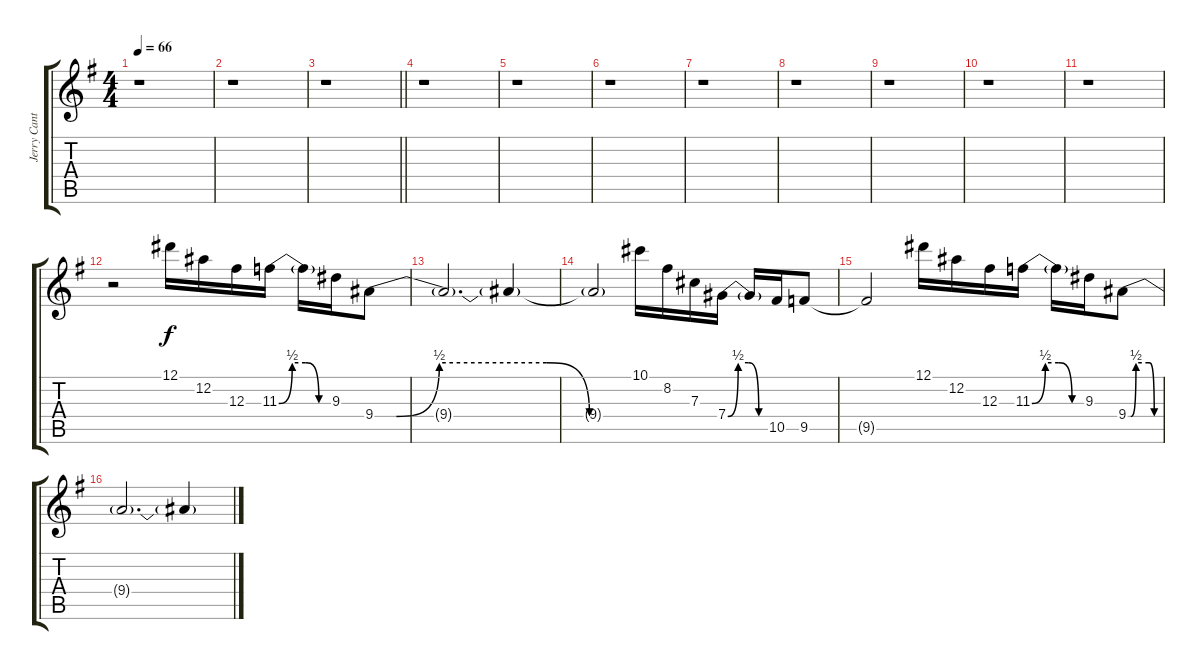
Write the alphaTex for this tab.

\track ("Jerry Cantrell - Guitar 2" "Jerry Cant") {instrument distortionguitar}
\staff {score tabs}
\tuning (Eb4 Bb3 Gb3 Db3 Ab2 Eb2) {hide}
\ts (4 4)
\tempo 66
\clef g2
\ks eminor
r.1{dy f} |
r.1 |
\barLineRight lightlight
r.1 |
r.1 |
r.1 |
r.1 |
r.1 |
r.1 |
r.1 |
r.1 |
r.1 |
r.2 12.1.16 12.2.16 12.3.16 11.3{be (custom 0 0 15 2 30 2 45 0 60 0)}.16 11.3{t}.16 9.3.16 9.4{be (custom 0 0 5 0 15 2 40 2 50 0 60 0)}.8 |
9.4{t}.2{d} 9.4{t}.4 |
9.4{t}.2 10.1.16 8.2.16 7.3.16 7.4{be (custom 0 0 15 2 30 2 45 0 60 0)}.16 7.4{t}.16 10.5.16 9.5.8 |
9.5{t}.2 12.1.16 12.2.16 12.3.16 11.3{be (custom 0 0 15 2 30 2 45 0 60 0)}.16 11.3{t}.16 9.3.16 9.4{be (custom 0 0 5 0 15 2 40 2 50 0 60 0)}.8 |
9.4{t}.2{d} 9.4{t}.4
